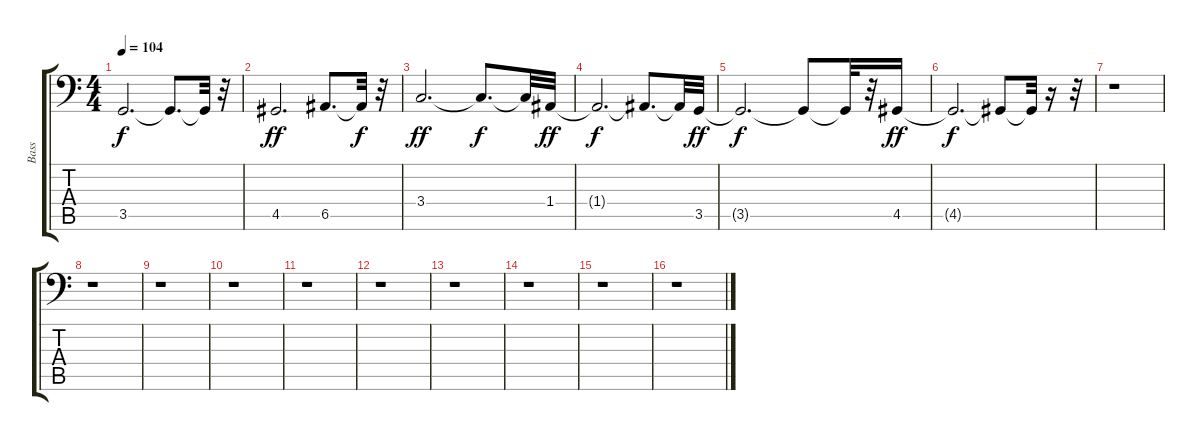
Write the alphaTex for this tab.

\track ("Bass" "Bass") {instrument fretlessbass}
\staff {score tabs}
\tuning (C3 G2 D2 A1 E1 B0) {hide}
\ts (4 4)
\tempo 104
\clef f4
\ks c
3.5{t}.2{d dy f} 3.5{t}.8{d} 3.5{t}.32 r.32 |
4.5.2{d dy ff} 6.5.8{d} 6.5{t}.32{dy f} r.32 |
3.4.2{d dy ff} 3.4{t}.8{d dy f} 3.4{t}.32 1.4.32{dy ff} |
1.4{t}.2{d dy f} 1.4{t}.8{d} 1.4{t}.32 3.5.32{dy ff} |
3.5{t}.2{d dy f} 3.5{t}.8 3.5{t}.32 r.32 4.5.16{dy ff} |
4.5{t}.2{d dy f} 4.5{t}.8 4.5{t}.32 r.16 r.32 |
r.1 |
r.1 |
r.1 |
r.1 |
r.1 |
r.1 |
r.1 |
r.1 |
r.1 |
r.1
